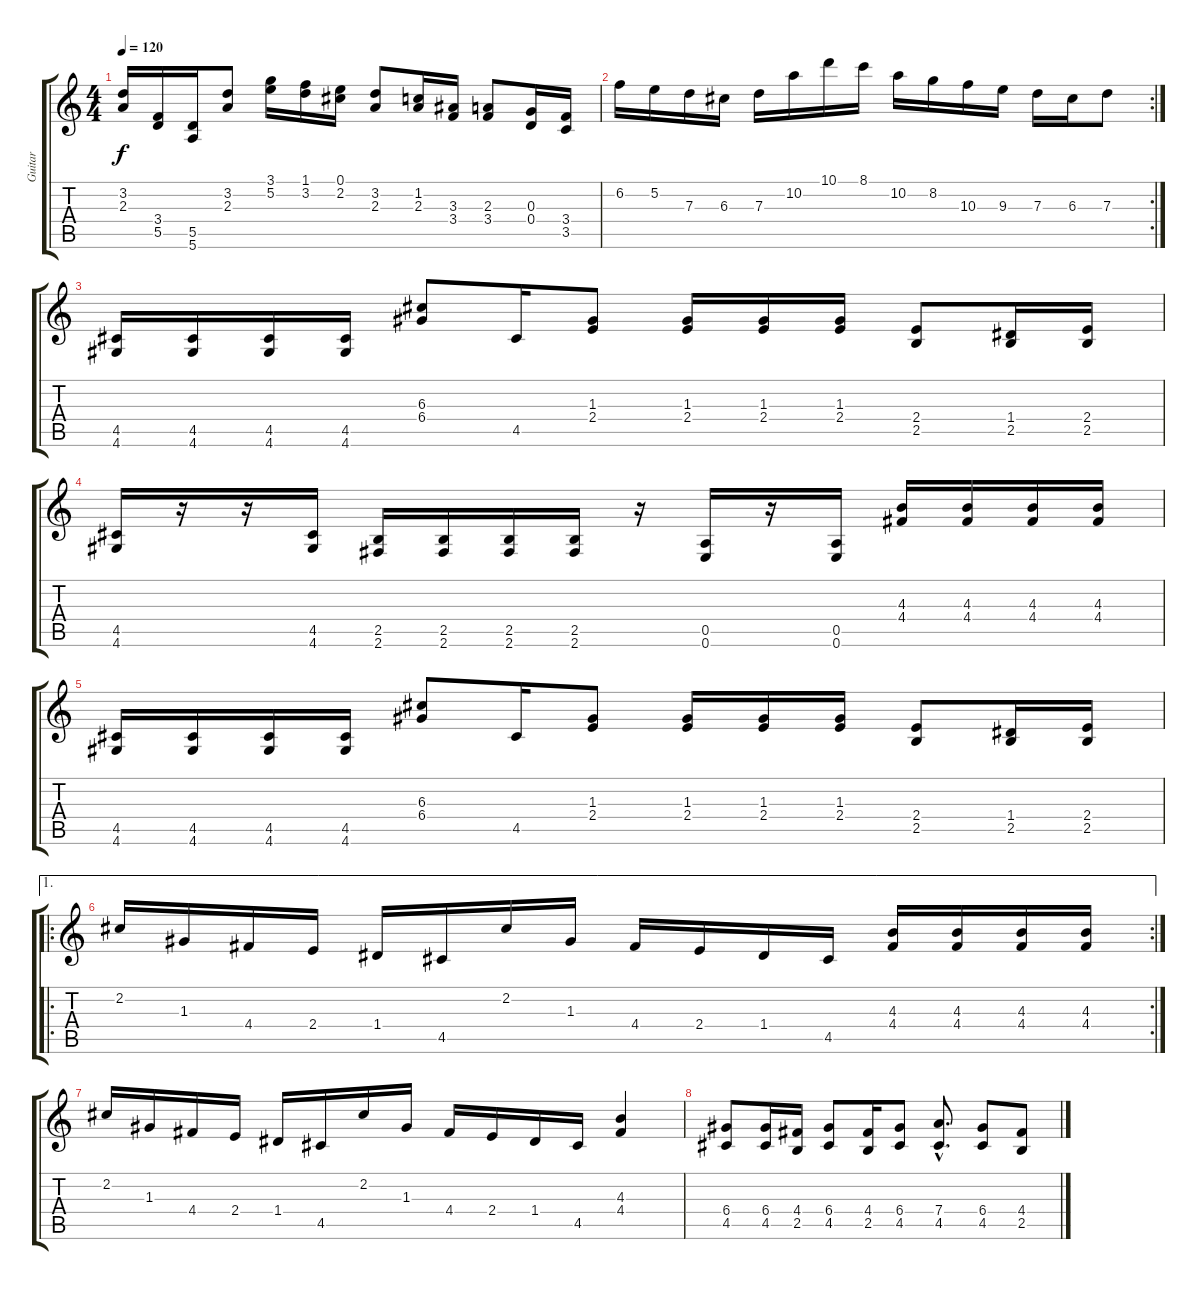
\track ("Guitar" "Guitar") {instrument distortionguitar}
\staff {score tabs}
\tuning (E4 B3 G3 D3 A2 E2) {hide}
\ts (4 4)
\tempo 120
\clef g2
\ks c
(3.2 2.3).16{dy f} (3.4 5.5).16 (5.5 5.6).16 (3.2 2.3).8 (3.1 5.2).16 (1.1 3.2).16 (0.1 2.2).16 (3.2 2.3).8 (1.2 2.3).16 (3.3 3.4).16 (2.3 3.4).8 (0.3 0.4).16 (3.4 3.5).16 |
\rc 2
6.2.16 5.2.16 7.3.16 6.3.16 7.3.16 10.2.16 10.1.16 8.1.16 10.2.16 8.2.16 10.3.16 9.3.16 7.3.16 6.3.16 7.3.8 |
(4.5 4.6).16{instrument overdrivenguitar} (4.5 4.6).16 (4.5 4.6).16 (4.5 4.6).16 (6.3 6.4).8 4.5.16 (1.3 2.4).8 (1.3 2.4).16 (1.3 2.4).16 (1.3 2.4).16 (2.4 2.5).8 (1.4 2.5).16 (2.4 2.5).16 |
(4.5 4.6).16 r.16 r.16 (4.5 4.6).16 (2.5 2.6).16 (2.5 2.6).16 (2.5 2.6).16 (2.5 2.6).16 r.16 (0.5 0.6).16 r.16 (0.5 0.6).16 (4.3 4.4).16 (4.3 4.4).16 (4.3 4.4).16 (4.3 4.4).16 |
(4.5 4.6).16{instrument overdrivenguitar} (4.5 4.6).16 (4.5 4.6).16 (4.5 4.6).16 (6.3 6.4).8 4.5.16 (1.3 2.4).8 (1.3 2.4).16 (1.3 2.4).16 (1.3 2.4).16 (2.4 2.5).8 (1.4 2.5).16 (2.4 2.5).16 |
\ae 1
\ro
\rc 2
2.2.16 1.3.16 4.4.16 2.4.16 1.4.16 4.5.16 2.2.16 1.3.16 4.4.16 2.4.16 1.4.16 4.5.16 (4.3 4.4).16 (4.3 4.4).16 (4.3 4.4).16 (4.3 4.4).16 |
2.2.16 1.3.16 4.4.16 2.4.16 1.4.16 4.5.16 2.2.16 1.3.16 4.4.16 2.4.16 1.4.16 4.5.16 (4.3 4.4).4 |
(6.4 4.5).8 (6.4 4.5).16 (4.4 2.5).16 (6.4 4.5).8 (4.4 2.5).16 (6.4 4.5).8 (7.4{hac} 4.5{hac}).8{d} (6.4 4.5).8 (4.4 2.5).8
